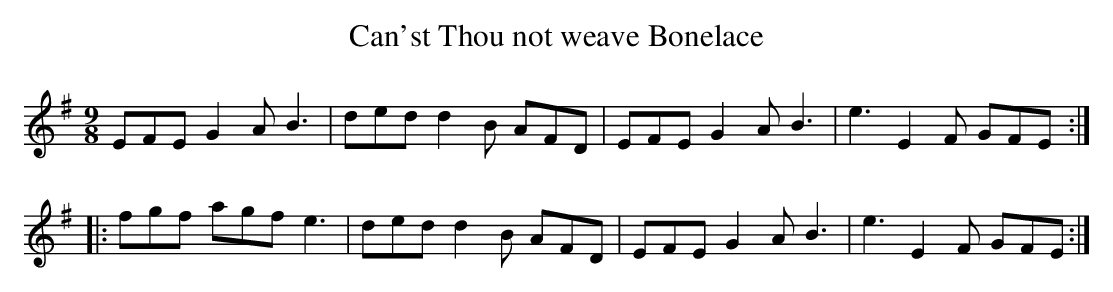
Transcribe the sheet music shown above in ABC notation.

X:1
T:Can'st Thou not weave Bonelace
M:9/8
L:1/8
K:Emin
EFE G2A B3|ded d2B AFD|EFE G2A B3|e3 E2F GFE:|
|:fgf agf e3|ded d2B AFD|EFE G2A B3|e3 E2F GFE:|]
